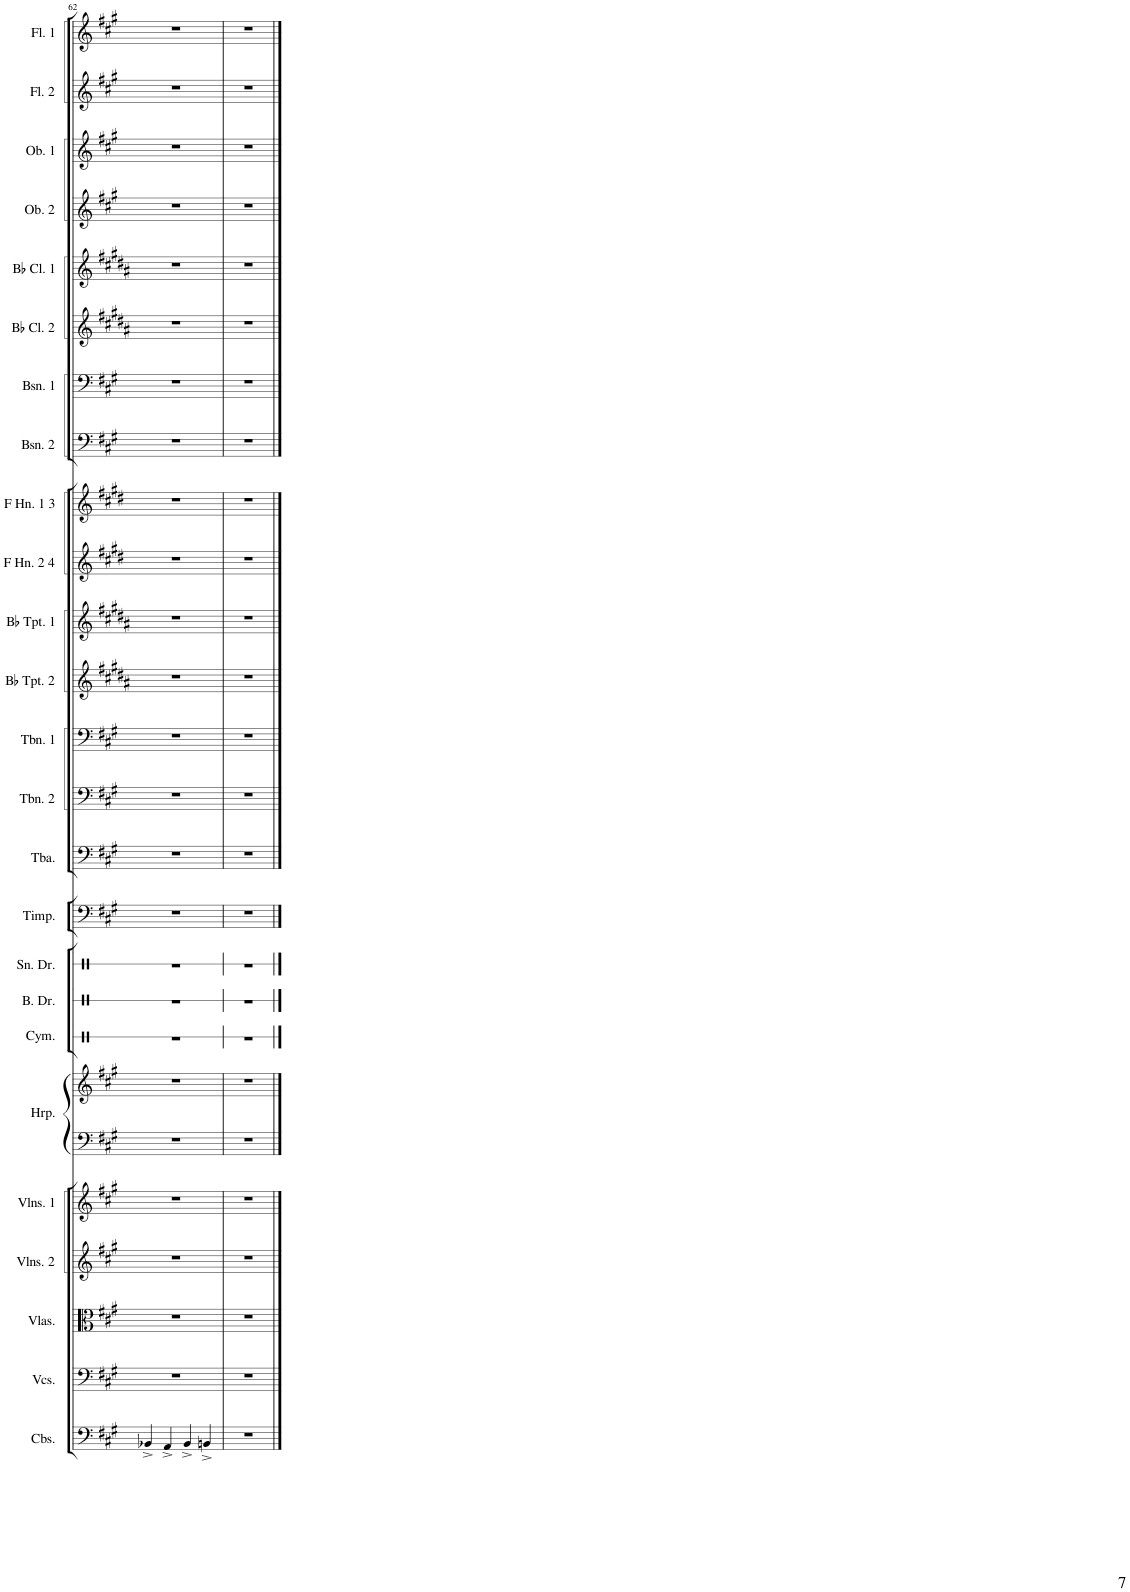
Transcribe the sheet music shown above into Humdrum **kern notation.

**kern	**kern	**kern	**kern	**kern	**kern	**kern	**kern	**kern	**kern	**kern	**kern	**kern	**kern	**kern	**kern	**kern	**kern	**kern	**kern	**kern	**kern	**kern	**kern	**kern	**kern
*part25	*part24	*part23	*part22	*part21	*part20	*part20	*part19	*part18	*part17	*part16	*part15	*part14	*part13	*part12	*part11	*part10	*part9	*part8	*part7	*part6	*part5	*part4	*part3	*part2	*part1
*staff26	*staff25	*staff24	*staff23	*staff22	*staff21	*staff20	*staff19	*staff18	*staff17	*staff16	*staff15	*staff14	*staff13	*staff12	*staff11	*staff10	*staff9	*staff8	*staff7	*staff6	*staff5	*staff4	*staff3	*staff2	*staff1
*I"Contrabasses	*I"Violoncellos	*I"Violas	*I"Violins 2	*I"Violins 1	*I"Harp	*	*I"Cymbal	*I"Bass Drum	*I"Snare Drum	*I"Timpani	*I"Tuba	*I"Trombone 2	*I"Trombone 1	*I"Bb Trumpet 2	*I"Bb Trumpet 1	*I"F Horn 2 &amp; 4	*I"F Horn 1 &amp; 3	*I"Bassoon 2	*I"Bassoon 1	*I"Bb Clarinet 2	*I"Bb Clarinet 1	*I"Oboe 2	*I"Oboe 1	*I"Flute 2	*I"Flute 1
*I'Cbs.	*I'Vcs.	*I'Vlas.	*I'Vlns. 2	*I'Vlns. 1	*I'Hrp.	*	*I'Cym.	*I'B. Dr.	*I'Sn. Dr.	*I'Timp.	*I'Tba.	*I'Tbn. 2	*I'Tbn. 1	*I'Bb Tpt. 2	*I'Bb Tpt. 1	*I'F Hn. 2 4	*I'F Hn. 1 3	*I'Bsn. 2	*I'Bsn. 1	*I'Bb Cl. 2	*I'Bb Cl. 1	*I'Ob. 2	*I'Ob. 1	*I'Fl. 2	*I'Fl. 1
!!LO:PB:g=z
*clefF4	*clefF4	*clefC3	*clefG2	*clefG2	*clefF4	*clefG2	*clefX	*clefX	*clefX	*clefF4	*clefF4	*clefF4	*clefF4	*clefG2	*clefG2	*clefG2	*clefG2	*clefF4	*clefF4	*clefG2	*clefG2	*clefG2	*clefG2	*clefG2	*clefG2
*Trd7c12	*	*	*	*	*	*	*	*	*	*	*	*	*	*Trd1c2	*Trd1c2	*Trd4c7	*Trd4c7	*	*	*Trd1c2	*Trd1c2	*	*	*	*
*k[f#c#g#]	*k[f#c#g#]	*k[f#c#g#]	*k[f#c#g#]	*k[f#c#g#]	*k[f#c#g#]	*k[f#c#g#]	*k[]	*k[]	*k[]	*k[f#c#g#]	*k[f#c#g#]	*k[f#c#g#]	*k[f#c#g#]	*k[f#c#g#d#a#]	*k[f#c#g#d#a#]	*k[f#c#g#d#]	*k[f#c#g#d#]	*k[f#c#g#]	*k[f#c#g#]	*k[f#c#g#d#a#]	*k[f#c#g#d#a#]	*k[f#c#g#]	*k[f#c#g#]	*k[f#c#g#]	*k[f#c#g#]
*M4/4	*M4/4	*M4/4	*M4/4	*M4/4	*M4/4	*M4/4	*M4/4	*M4/4	*M4/4	*M4/4	*M4/4	*M4/4	*M4/4	*M4/4	*M4/4	*M4/4	*M4/4	*M4/4	*M4/4	*M4/4	*M4/4	*M4/4	*M4/4	*M4/4	*M4/4
*met(c)	*met(c)	*met(c)	*met(c)	*met(c)	*met(c)	*met(c)	*met(c)	*met(c)	*met(c)	*met(c)	*met(c)	*met(c)	*met(c)	*met(c)	*met(c)	*met(c)	*met(c)	*met(c)	*met(c)	*met(c)	*met(c)	*met(c)	*met(c)	*met(c)	*met(c)
=62	=62	=62	=62	=62	=62	=62	=62	=62	=62	=62	=62	=62	=62	=62	=62	=62	=62	=62	=62	=62	=62	=62	=62	=62	=62
4BB-X^/	1r	1r	1r	1r	1r	1r	1r	1r	1r	1r	1r	1r	1r	1r	1r	1r	1r	1r	1r	1r	1r	1r	1r	1r	1r
4AA^/	.	.	.	.	.	.	.	.	.	.	.	.	.	.	.	.	.	.	.	.	.	.	.	.	.
4BB-^/	.	.	.	.	.	.	.	.	.	.	.	.	.	.	.	.	.	.	.	.	.	.	.	.	.
4BBn^/	.	.	.	.	.	.	.	.	.	.	.	.	.	.	.	.	.	.	.	.	.	.	.	.	.
=63	=63	=63	=63	=63	=63	=63	=63	=63	=63	=63	=63	=63	=63	=63	=63	=63	=63	=63	=63	=63	=63	=63	=63	=63	=63
1r	1r	1r	1r	1r	1r	1r	1r	1r	1r	1r	1r	1r	1r	1r	1r	1r	1r	1r	1r	1r	1r	1r	1r	1r	1r
==	==	==	==	==	==	==	==	==	==	==	==	==	==	==	==	==	==	==	==	==	==	==	==	==	==
*-	*-	*-	*-	*-	*-	*-	*-	*-	*-	*-	*-	*-	*-	*-	*-	*-	*-	*-	*-	*-	*-	*-	*-	*-	*-
